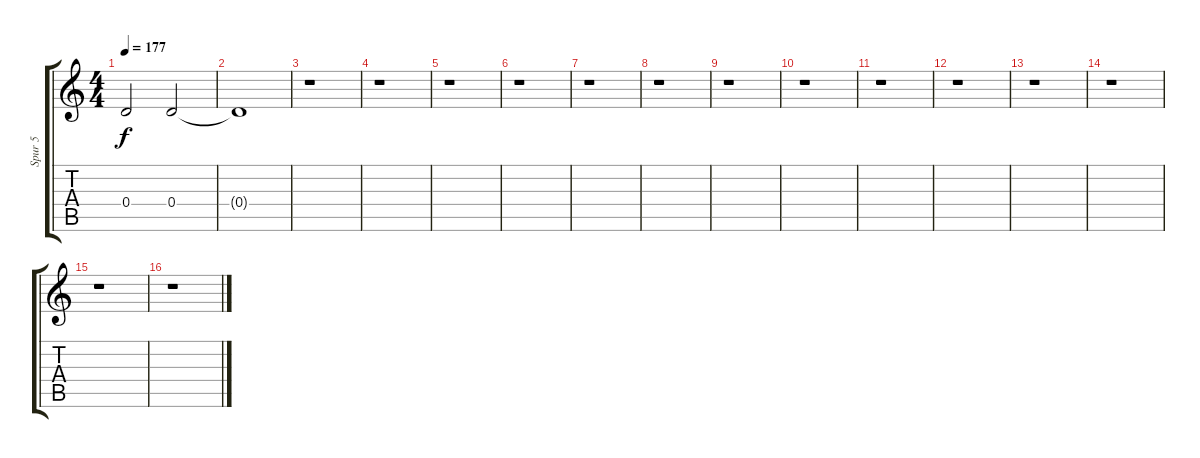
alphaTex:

\track ("Spur 5" "Spur 5") {instrument distortionguitar}
\staff {score tabs}
\tuning (E4 B3 G3 D3 A2 E2) {hide}
\ts (4 4)
\tempo 177
\clef g2
\ks c
0.4.2{dy f} 0.4.2 |
0.4{t}.1 |
r.1 |
r.1 |
r.1 |
r.1 |
r.1 |
r.1 |
r.1 |
r.1 |
r.1 |
r.1 |
r.1 |
r.1 |
r.1 |
r.1
